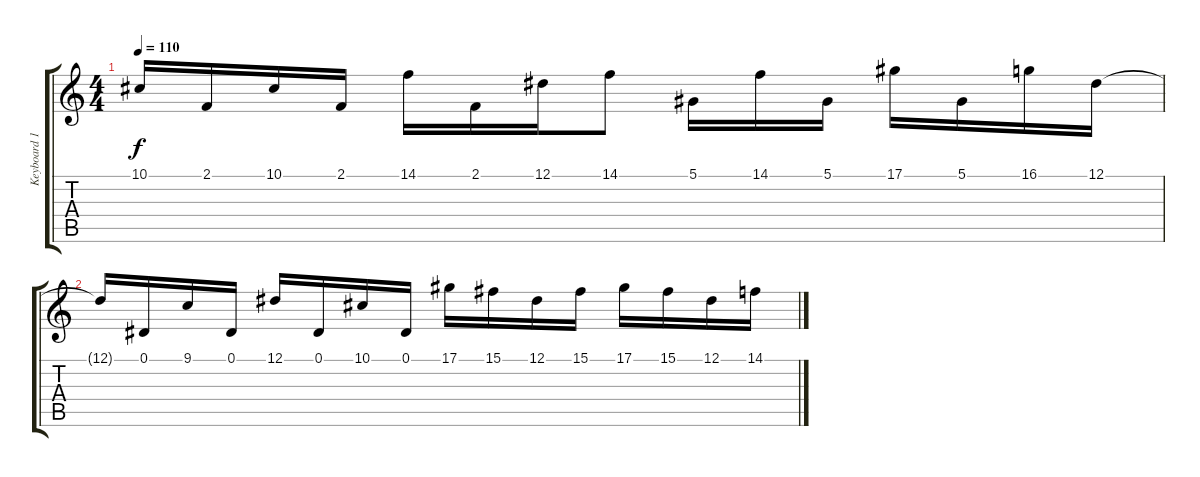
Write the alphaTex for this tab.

\track ("Keyboard 1" "Keyboard 1") {instrument electricpiano2}
\staff {score tabs}
\tuning (Eb4 Bb3 Gb3 Db3 Ab2 Eb2) {hide}
\ts (4 4)
\tempo 110
\clef g2
\ks c
10.1{t}.16{dy f} 2.1.16 10.1.16 2.1.16 14.1.16 2.1.16 12.1.16 14.1.8 5.1.16 14.1.16 5.1.16 17.1.16 5.1.16 16.1.16 12.1.16 |
12.1{t}.16 0.1.16 9.1.16 0.1.16 12.1.16 0.1.16 10.1.16 0.1.16 17.1.16 15.1.16 12.1.16 15.1.16 17.1.16 15.1.16 12.1.16 14.1.16
